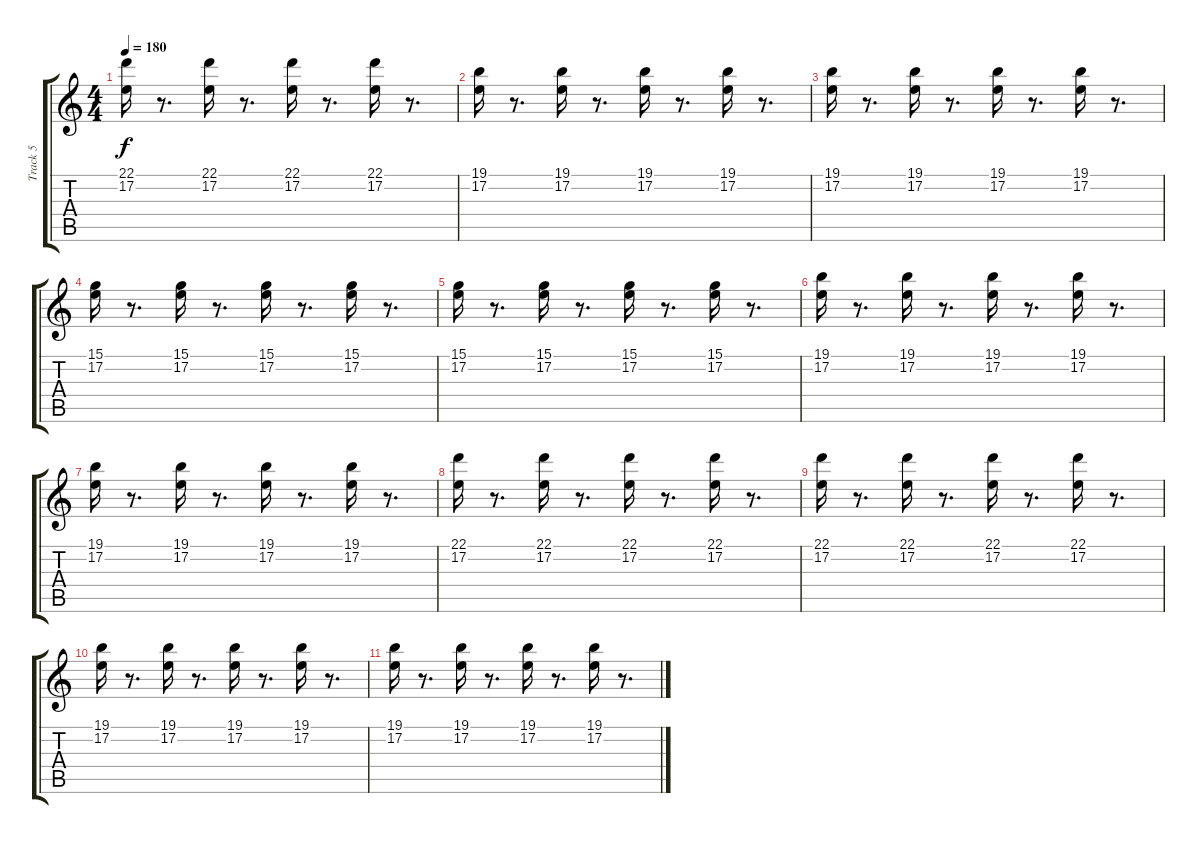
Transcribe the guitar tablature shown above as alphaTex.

\track ("Track 5" "Track 5") {instrument stringensemble1}
\staff {score tabs}
\tuning (E4 B3 G3 D3 A2 E2) {hide}
\ts (4 4)
\tempo 180
\clef g2
\ks c
(22.1 17.2).16{dy f} r.8{d} (22.1 17.2).16 r.8{d} (22.1 17.2).16 r.8{d} (22.1 17.2).16 r.8{d} |
(19.1 17.2).16 r.8{d} (19.1 17.2).16 r.8{d} (19.1 17.2).16 r.8{d} (19.1 17.2).16 r.8{d} |
(19.1 17.2).16 r.8{d} (19.1 17.2).16 r.8{d} (19.1 17.2).16 r.8{d} (19.1 17.2).16 r.8{d} |
(15.1 17.2).16 r.8{d} (15.1 17.2).16 r.8{d} (15.1 17.2).16 r.8{d} (15.1 17.2).16 r.8{d} |
(15.1 17.2).16 r.8{d} (15.1 17.2).16 r.8{d} (15.1 17.2).16 r.8{d} (15.1 17.2).16 r.8{d} |
(19.1 17.2).16 r.8{d} (19.1 17.2).16 r.8{d} (19.1 17.2).16 r.8{d} (19.1 17.2).16 r.8{d} |
(19.1 17.2).16 r.8{d} (19.1 17.2).16 r.8{d} (19.1 17.2).16 r.8{d} (19.1 17.2).16 r.8{d} |
(22.1 17.2).16 r.8{d} (22.1 17.2).16 r.8{d} (22.1 17.2).16 r.8{d} (22.1 17.2).16 r.8{d} |
(22.1 17.2).16 r.8{d} (22.1 17.2).16 r.8{d} (22.1 17.2).16 r.8{d} (22.1 17.2).16 r.8{d} |
(19.1 17.2).16 r.8{d} (19.1 17.2).16 r.8{d} (19.1 17.2).16 r.8{d} (19.1 17.2).16 r.8{d} |
(19.1 17.2).16 r.8{d} (19.1 17.2).16 r.8{d} (19.1 17.2).16 r.8{d} (19.1 17.2).16 r.8{d}
